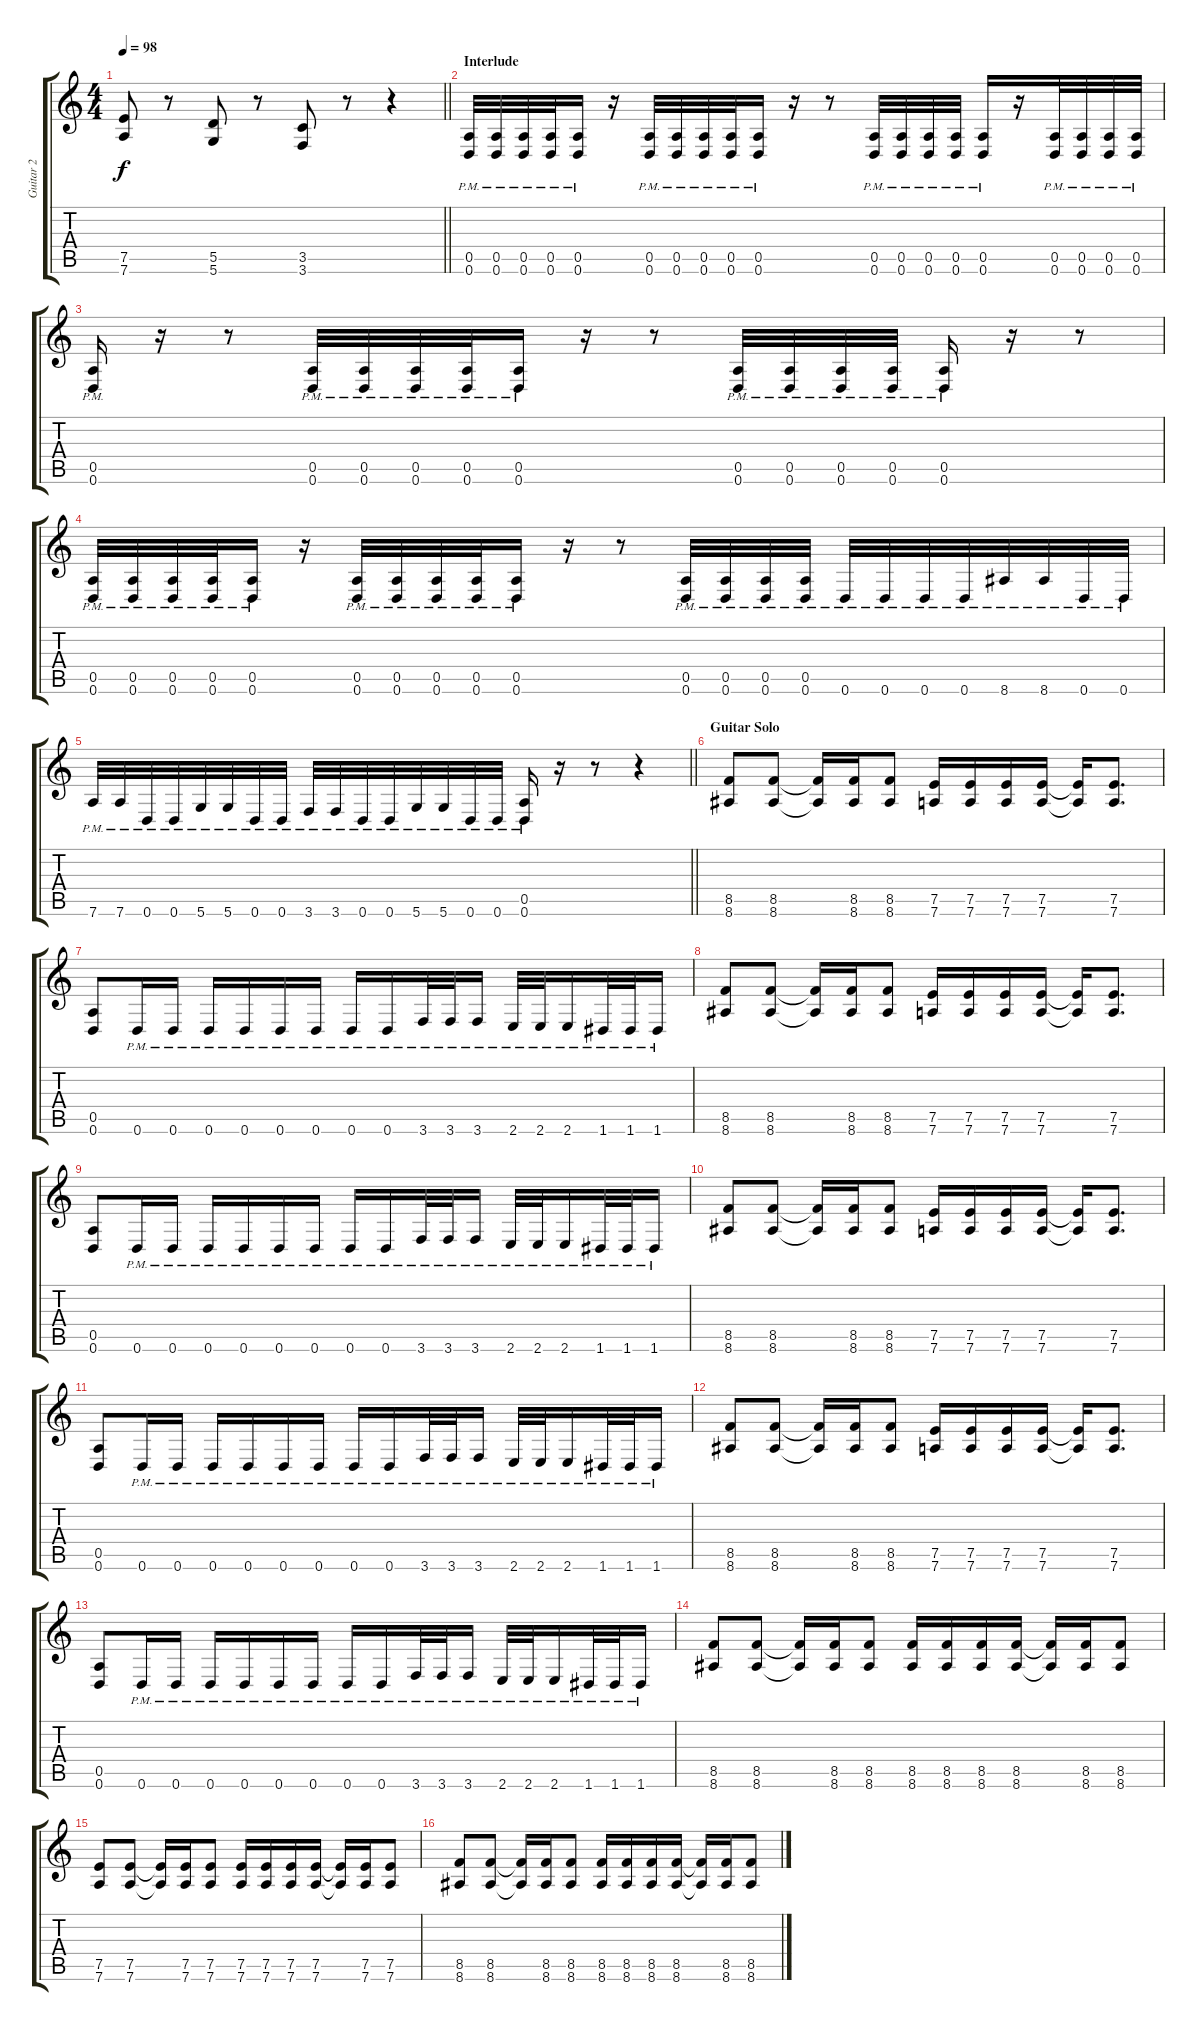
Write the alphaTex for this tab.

\track ("Guitar 2" "Guitar 2") {instrument distortionguitar}
\staff {score tabs}
\tuning (E4 B3 G3 D3 A2 D2) {hide}
\ts (4 4)
\tempo 98
\clef g2
\barLineRight lightlight
\ks c
(7.5 7.6).8{dy f} r.8 (5.5 5.6).8 r.8 (3.5 3.6).8 r.8 r.4 |
\section ("" "Interlude")
(0.5{pm} 0.6{pm}).32 (0.5{pm} 0.6{pm}).32 (0.5{pm} 0.6{pm}).32 (0.5{pm} 0.6{pm}).32 (0.5{pm} 0.6{pm}).16 r.16 (0.5{pm} 0.6{pm}).32 (0.5{pm} 0.6{pm}).32 (0.5{pm} 0.6{pm}).32 (0.5{pm} 0.6{pm}).32 (0.5{pm} 0.6{pm}).16 r.16 r.8 (0.5{pm} 0.6{pm}).32 (0.5{pm} 0.6{pm}).32 (0.5{pm} 0.6{pm}).32 (0.5{pm} 0.6{pm}).32 (0.5{pm} 0.6{pm}).16 r.16 (0.5{pm} 0.6{pm}).32 (0.5{pm} 0.6{pm}).32 (0.5{pm} 0.6{pm}).32 (0.5{pm} 0.6{pm}).32 |
(0.5{pm} 0.6{pm}).16 r.16 r.8 (0.5{pm} 0.6{pm}).32 (0.5{pm} 0.6{pm}).32 (0.5{pm} 0.6{pm}).32 (0.5{pm} 0.6{pm}).32 (0.5{pm} 0.6{pm}).16 r.16 r.8 (0.5{pm} 0.6{pm}).32 (0.5{pm} 0.6{pm}).32 (0.5{pm} 0.6{pm}).32 (0.5{pm} 0.6{pm}).32 (0.5{pm} 0.6{pm}).16 r.16 r.8 |
(0.5{pm} 0.6{pm}).32 (0.5{pm} 0.6{pm}).32 (0.5{pm} 0.6{pm}).32 (0.5{pm} 0.6{pm}).32 (0.5{pm} 0.6{pm}).16 r.16 (0.5{pm} 0.6{pm}).32 (0.5{pm} 0.6{pm}).32 (0.5{pm} 0.6{pm}).32 (0.5{pm} 0.6{pm}).32 (0.5{pm} 0.6{pm}).16 r.16 r.8 (0.5{pm} 0.6{pm}).32 (0.5{pm} 0.6{pm}).32 (0.5{pm} 0.6{pm}).32 (0.5{pm} 0.6{pm}).32 0.6{pm}.32 0.6{pm}.32 0.6{pm}.32 0.6{pm}.32 8.6{pm}.32 8.6{pm}.32 0.6{pm}.32 0.6{pm}.32 |
\barLineRight lightlight
7.6{pm}.32 7.6{pm}.32 0.6{pm}.32 0.6{pm}.32 5.6{pm}.32 5.6{pm}.32 0.6{pm}.32 0.6{pm}.32 3.6{pm}.32 3.6{pm}.32 0.6{pm}.32 0.6{pm}.32 5.6{pm}.32 5.6{pm}.32 0.6{pm}.32 0.6{pm}.32 (0.5{pm} 0.6{pm}).16 r.16 r.8 r.4 |
\section ("" "Guitar Solo")
(8.5 8.6).8 (8.5 8.6).8 (8.5{t} 8.6{t}).16 (8.5 8.6).16 (8.5 8.6).8 (7.5 7.6).16 (7.5 7.6).16 (7.5 7.6).16 (7.5 7.6).16 (7.5{t} 7.6{t}).16 (7.5 7.6).8{d} |
(0.5 0.6).8 0.6{pm}.16 0.6{pm}.16 0.6{pm}.16 0.6{pm}.16 0.6{pm}.16 0.6{pm}.16 0.6{pm}.16 0.6{pm}.16 3.6{pm}.32 3.6{pm}.32 3.6{pm}.16 2.6{pm}.32 2.6{pm}.32 2.6{pm}.16 1.6{pm}.32 1.6{pm}.32 1.6{pm}.16 |
(8.5 8.6).8 (8.5 8.6).8 (8.5{t} 8.6{t}).16 (8.5 8.6).16 (8.5 8.6).8 (7.5 7.6).16 (7.5 7.6).16 (7.5 7.6).16 (7.5 7.6).16 (7.5{t} 7.6{t}).16 (7.5 7.6).8{d} |
(0.5 0.6).8 0.6{pm}.16 0.6{pm}.16 0.6{pm}.16 0.6{pm}.16 0.6{pm}.16 0.6{pm}.16 0.6{pm}.16 0.6{pm}.16 3.6{pm}.32 3.6{pm}.32 3.6{pm}.16 2.6{pm}.32 2.6{pm}.32 2.6{pm}.16 1.6{pm}.32 1.6{pm}.32 1.6{pm}.16 |
(8.5 8.6).8 (8.5 8.6).8 (8.5{t} 8.6{t}).16 (8.5 8.6).16 (8.5 8.6).8 (7.5 7.6).16 (7.5 7.6).16 (7.5 7.6).16 (7.5 7.6).16 (7.5{t} 7.6{t}).16 (7.5 7.6).8{d} |
(0.5 0.6).8 0.6{pm}.16 0.6{pm}.16 0.6{pm}.16 0.6{pm}.16 0.6{pm}.16 0.6{pm}.16 0.6{pm}.16 0.6{pm}.16 3.6{pm}.32 3.6{pm}.32 3.6{pm}.16 2.6{pm}.32 2.6{pm}.32 2.6{pm}.16 1.6{pm}.32 1.6{pm}.32 1.6{pm}.16 |
(8.5 8.6).8 (8.5 8.6).8 (8.5{t} 8.6{t}).16 (8.5 8.6).16 (8.5 8.6).8 (7.5 7.6).16 (7.5 7.6).16 (7.5 7.6).16 (7.5 7.6).16 (7.5{t} 7.6{t}).16 (7.5 7.6).8{d} |
(0.5 0.6).8 0.6{pm}.16 0.6{pm}.16 0.6{pm}.16 0.6{pm}.16 0.6{pm}.16 0.6{pm}.16 0.6{pm}.16 0.6{pm}.16 3.6{pm}.32 3.6{pm}.32 3.6{pm}.16 2.6{pm}.32 2.6{pm}.32 2.6{pm}.16 1.6{pm}.32 1.6{pm}.32 1.6{pm}.16 |
(8.5 8.6).8 (8.5 8.6).8 (8.5{t} 8.6{t}).16 (8.5 8.6).16 (8.5 8.6).8 (8.5 8.6).16 (8.5 8.6).16 (8.5 8.6).16 (8.5 8.6).16 (8.5{t} 8.6{t}).16 (8.5 8.6).16 (8.5 8.6).8 |
(7.5 7.6).8 (7.5 7.6).8 (7.5{t} 7.6{t}).16 (7.5 7.6).16 (7.5 7.6).8 (7.5 7.6).16 (7.5 7.6).16 (7.5 7.6).16 (7.5 7.6).16 (7.5{t} 7.6{t}).16 (7.5 7.6).16 (7.5 7.6).8 |
(8.5 8.6).8 (8.5 8.6).8 (8.5{t} 8.6{t}).16 (8.5 8.6).16 (8.5 8.6).8 (8.5 8.6).16 (8.5 8.6).16 (8.5 8.6).16 (8.5 8.6).16 (8.5{t} 8.6{t}).16 (8.5 8.6).16 (8.5 8.6).8
